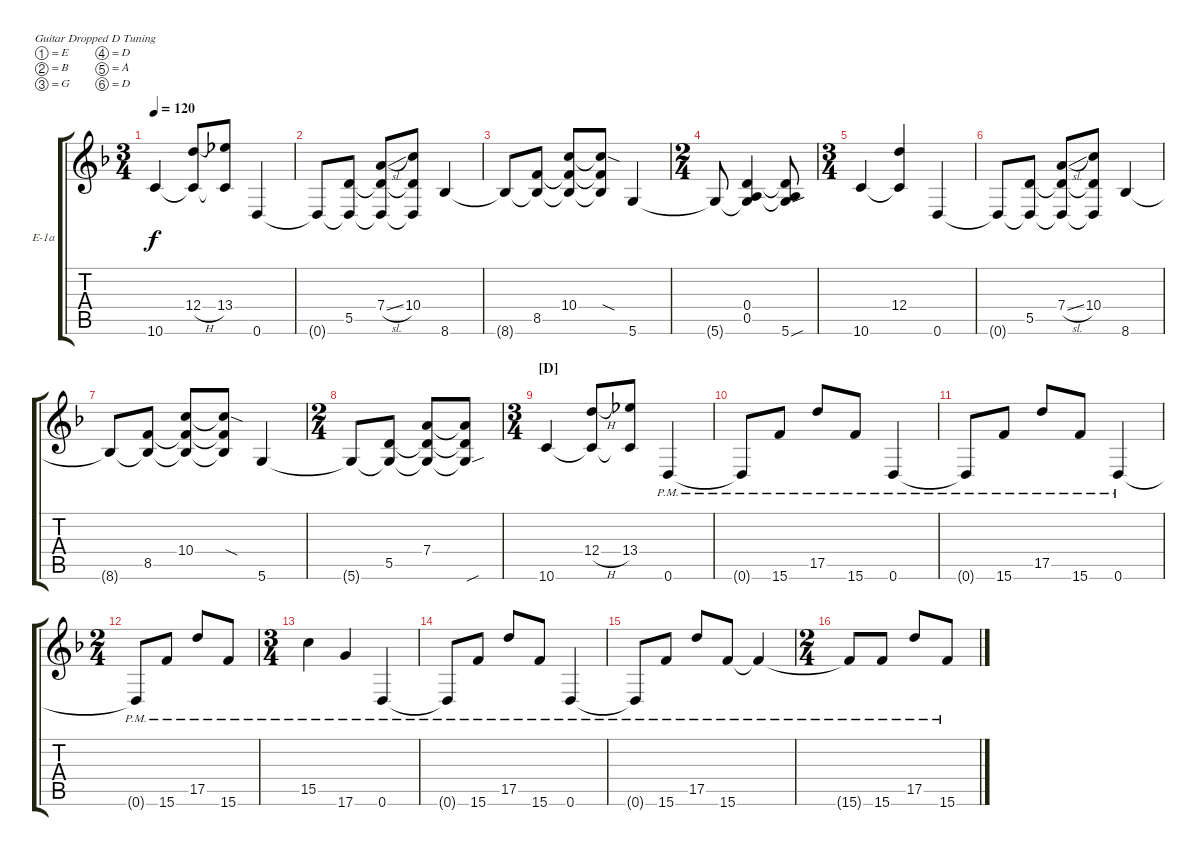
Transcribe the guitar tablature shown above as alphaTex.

\defaultSystemsLayout 4
\bracketExtendMode groupsimilarinstruments
\firstSystemTrackNameOrientation horizontal
\otherSystemsTrackNameOrientation horizontal
\track ("Effect 1a" "E-1a") {instrument electricguitarclean}
\staff {score tabs}
\tuning (E4 B3 G3 D3 A2 D2)
\ts (3 4)
\tempo 120
\clef g2
\ks f
10.6.4{dy f} (12.4{h} 10.6{t}).8 (13.4 10.6{t}).8 0.6.4 |
0.6{t}.8 (5.5 0.6{t}).8 (7.4{sl} 5.5{t} 0.6{t}).8 (10.4 5.5{t} 0.6{t}).8 8.6.4 |
8.6{t}.8 (8.5 8.6{t}).8 (10.4 8.6{t} 8.5{t}).8 (10.4{sod t} 8.6{t} 8.5{t}).8 5.6.4 |
\ts (2 4)
5.6{t}.8 (0.5 5.6{t} 0.4).4 (0.4{t} 0.5{t} 5.6{sou}).8 |
\ts (3 4)
10.6.4 (10.6{t} 12.4).4 0.6.4 |
0.6{t}.8 (5.5 0.6{t}).8 (7.4{sl} 5.5{t} 0.6{t}).8 (10.4 5.5{t} 0.6{t}).8 8.6.4 |
8.6{t}.8 (8.5 8.6{t}).8 (10.4 8.6{t} 8.5{t}).8 (10.4{sod t} 8.6{t} 8.5{t}).8 5.6.4 |
\ts (2 4)
5.6{t}.8 (5.5 5.6{t}).8 (7.4 5.5{t} 5.6{t}).8 (7.4{t} 5.5{t} 5.6{sou t}).8 |
\ts (3 4)
\section ("D" "")
10.6.4 (12.4{h} 10.6{t}).8 (13.4 10.6{t}).8 0.6{pm}.4 |
0.6{pm t}.8 15.6{pm}.8 17.5{pm}.8 15.6{pm}.8 0.6{pm}.4 |
0.6{pm t}.8 15.6{pm}.8 17.5{pm}.8 15.6{pm}.8 0.6{pm}.4 |
\ts (2 4)
0.6{pm t}.8 15.6{pm}.8 17.5{pm}.8 15.6{pm}.8 |
\ts (3 4)
15.5{pm}.4 17.6{pm}.4 0.6{pm}.4 |
0.6{pm t}.8 15.6{pm}.8 17.5{pm}.8 15.6{pm}.8 0.6{pm}.4 |
0.6{pm t}.8 15.6{pm}.8 17.5{pm}.8 15.6{pm}.8 15.6{pm t}.4 |
\ts (2 4)
15.6{pm t}.8 15.6{pm}.8 17.5{pm}.8 15.6{pm}.8
